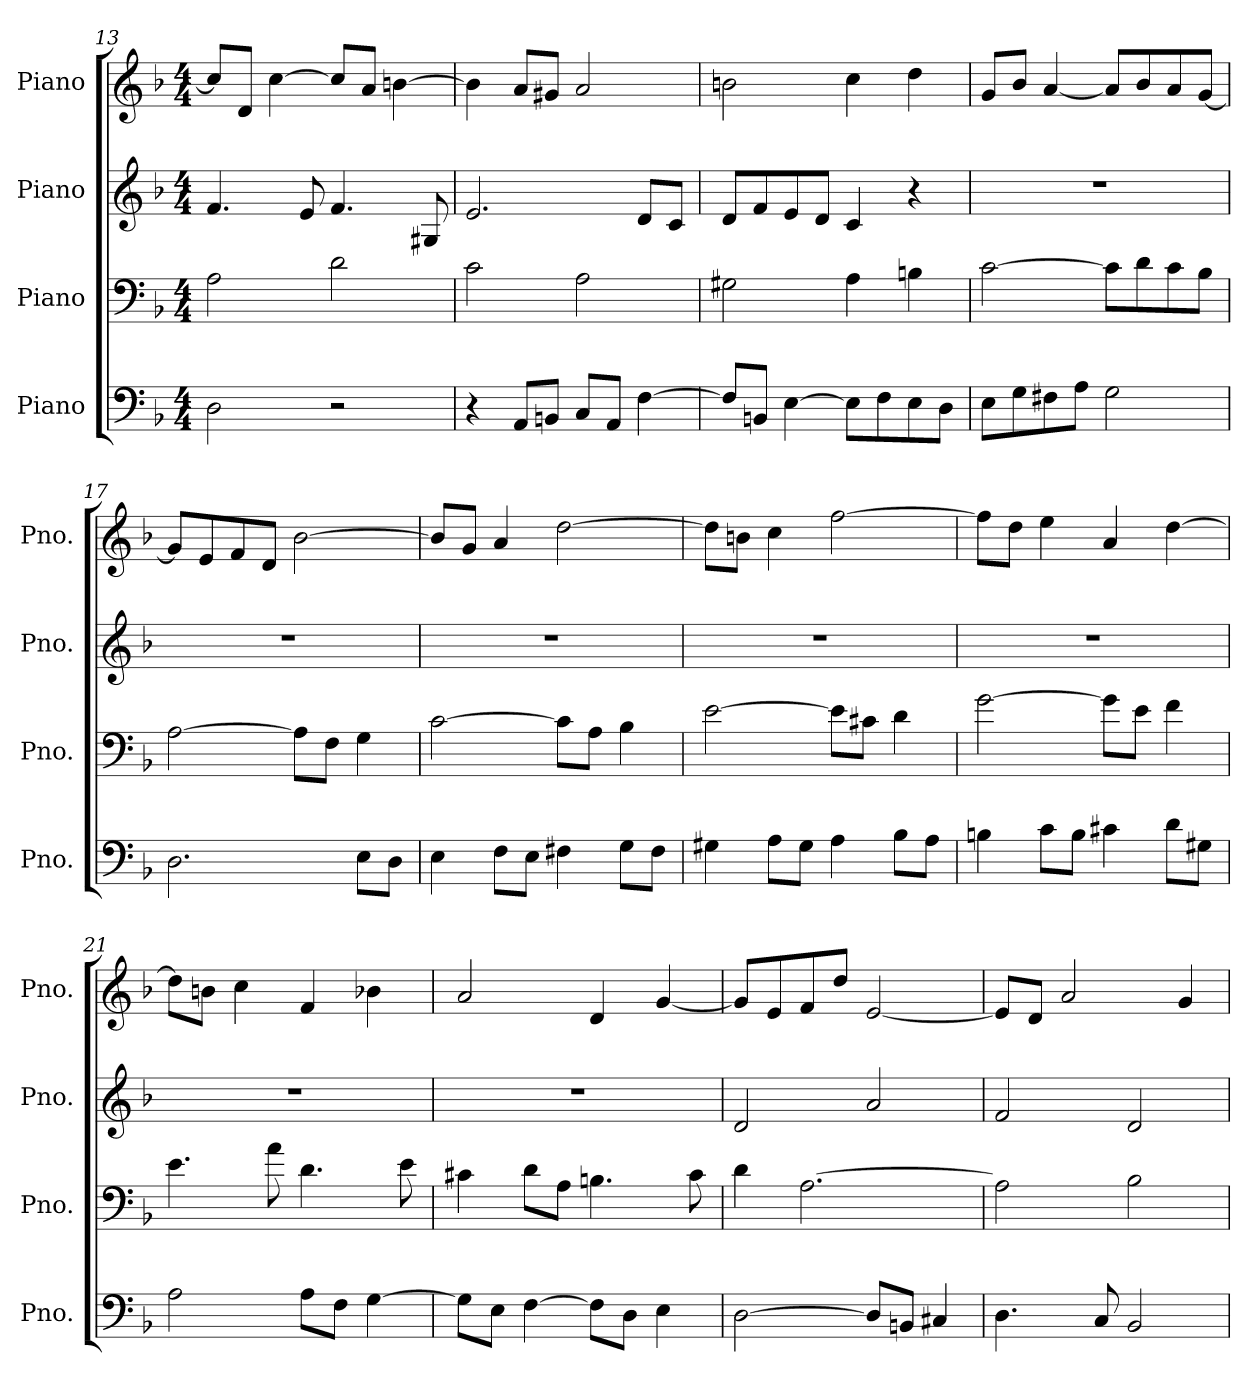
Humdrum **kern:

**kern	**kern	**kern	**kern
*part4	*part3	*part2	*part1
*staff4	*staff3	*staff2	*staff1
*I"Piano	*I"Piano	*I"Piano	*I"Piano
*I'Pno.	*I'Pno.	*I'Pno.	*I'Pno.
!!LO:PB:g=z
*clefF4	*clefF4	*	*
*k[b-]	*k[b-]	*k[b-]	*k[b-]
*F:	*F:	*F:	*F:
*M4/4	*M4/4	*M4/4	*M4/4
=13	=13	=13	=13
2D\	2A\	4.f/	8cc/L]
.	.	.	8d/J
.	.	.	[4cc\
.	.	8e/	.
2r	2d\	4.f/	8cc/L]
.	.	.	8a/J
.	.	.	[4bn\
.	.	8G#X/	.
=14	=14	=14	=14
4r	2c\	2.e/	4b\]
8AA/L	.	.	8a/L
8BBn/J	.	.	8g#X/J
8C/L	2A\	.	2a/
8AA/J	.	.	.
[4F\	.	8d/L	.
.	.	8c/J	.
=15	=15	=15	=15
8F/L]	2G#X\	8d/L	2bn\
8BBn/J	.	8f/	.
[4E\	.	8e/	.
.	.	8d/J	.
8E\L]	4A\	4c/	4cc\
8F\	.	.	.
8E\	4Bn\	4r	4dd\
8D\J	.	.	.
=16	=16	=16	=16
8E\L	[2c\	1r	8g/L
8G\	.	.	8b-/J
8F#X\	.	.	[4a/
8A\J	.	.	.
2G\	8c\L]	.	8a/L]
.	8d\	.	8b-/
.	8c\	.	8a/
.	8B-\J	.	[8g/J
=17	=17	=17	=17
2.D\	[2A\	1r	8g/L]
.	.	.	8e/
.	.	.	8f/
.	.	.	8d/J
.	8A\L]	.	[2b-\
.	8F\J	.	.
8E\L	4G\	.	.
8D\J	.	.	.
!!LO:LB:g=z
=18	=18	=18	=18
4E\	[2c\	1r	8b-/L]
.	.	.	8g/J
8F\L	.	.	4a/
8E\J	.	.	.
4F#X\	8c\L]	.	[2dd\
.	8A\J	.	.
8G\L	4B-\	.	.
8F#\J	.	.	.
=19	=19	=19	=19
4G#X\	[2e\	1r	8dd\L]
.	.	.	8bn\J
8A\L	.	.	4cc\
8G#\J	.	.	.
4A\	8e\L]	.	[2ff\
.	8c#X\J	.	.
8B-\L	4d\	.	.
8A\J	.	.	.
=20	=20	=20	=20
4Bn\	[2g\	1r	8ff\L]
.	.	.	8dd\J
8c\L	.	.	4ee\
8B\J	.	.	.
4c#X\	8g\L]	.	4a/
.	8e\J	.	.
8d\L	4f\	.	[4dd\
8G#X\J	.	.	.
=21	=21	=21	=21
2A\	4.e\	1r	8dd\L]
.	.	.	8bn\J
.	.	.	4cc\
.	8a\	.	.
8A\L	4.d\	.	4f/
8F\J	.	.	.
[4G\	.	.	4b-X\
.	8e\	.	.
=22	=22	=22	=22
8G\L]	4c#X\	1r	2a/
8E\J	.	.	.
[4F\	8d\L	.	.
.	8A\J	.	.
8F\L]	4.Bn\	.	4d/
8D\J	.	.	.
4E\	.	.	[4g/
.	8c#\	.	.
!!LO:PB:g=z
=23	=23	=23	=23
[2D\	4d\	2d/	8g/L]
.	.	.	8e/
.	[2.A\	.	8f/
.	.	.	8dd/J
8D/L]	.	2a/	[2e/
8BBn/J	.	.	.
4C#X/	.	.	.
=24	=24	=24	=24
4.D\	2A\]	2f/	8e/L]
.	.	.	8d/J
.	.	.	2a/
8C/	.	.	.
2BB-/	2B-\	2d/	.
.	.	.	4g/
=	=	=	=
*-	*-	*-	*-
